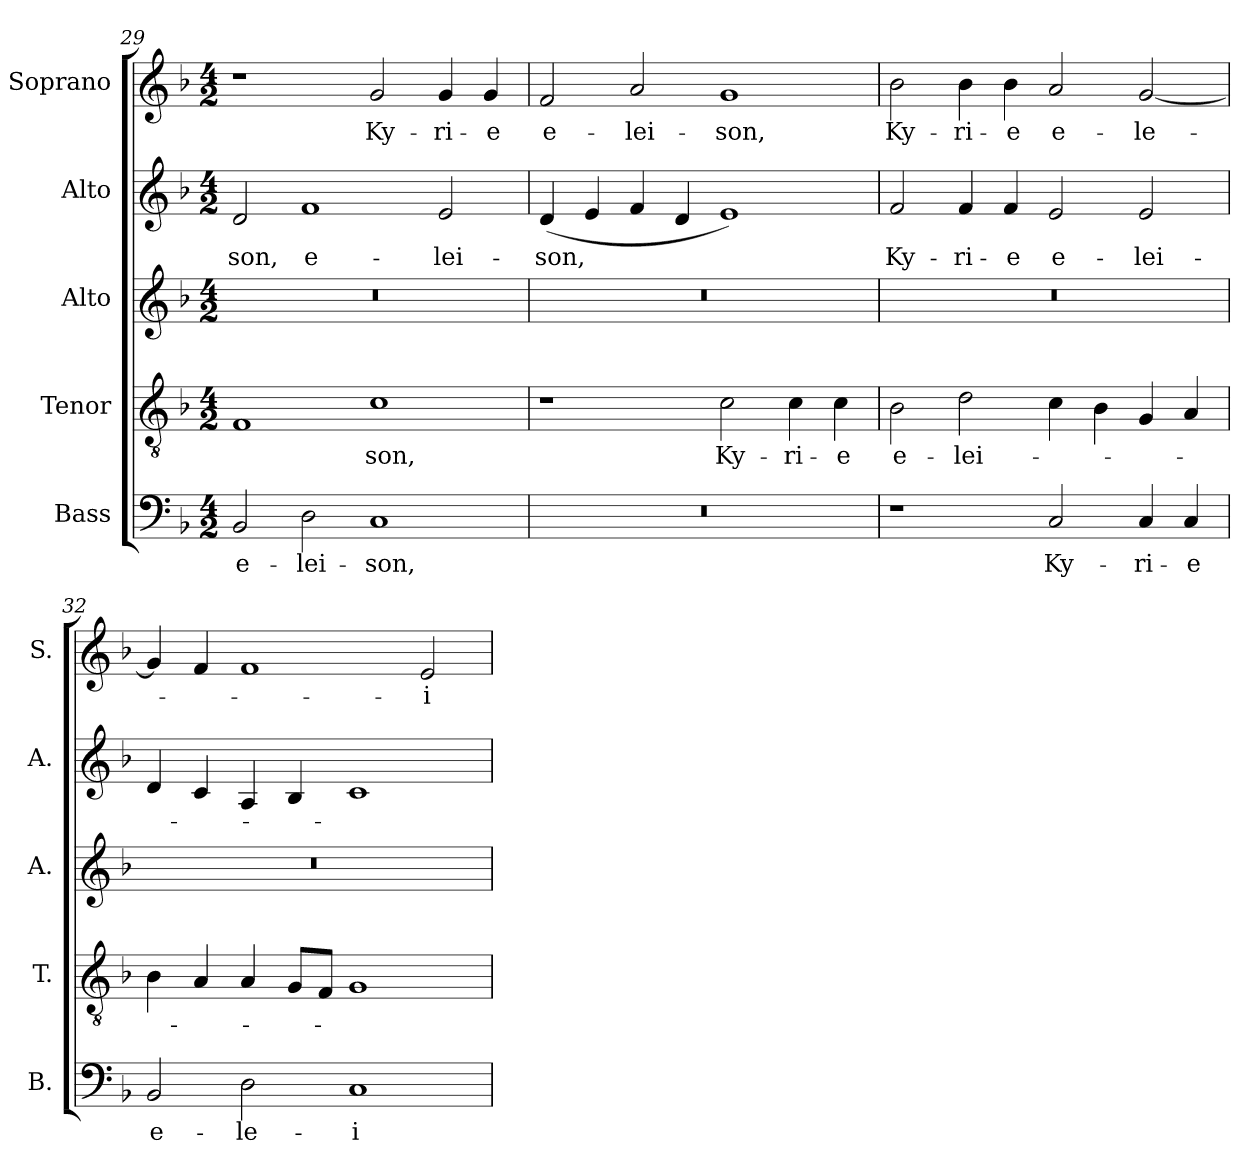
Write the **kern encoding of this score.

**kern	**text	**kern	**text	**kern	**kern	**text	**kern	**text
*part5	*part5	*part4	*part4	*part3	*part2	*part2	*part1	*part1
*staff5	*staff5	*staff4	*staff4	*staff3	*staff2	*staff2	*staff1	*staff1
*I"Bass	*	*I"Tenor	*	*I"Alto	*I"Alto	*	*I"Soprano	*
*I'B.	*	*I'T.	*	*I'A.	*I'A.	*	*I'S.	*
*clefF4	*	*clefGv2	*	*clefG2	*clefG2	*	*clefG2	*
*	*	*ITrd7c12	*	*	*	*	*	*
*k[b-]	*	*k[b-]	*	*k[b-]	*k[b-]	*	*k[b-]	*
*F:	*	*F:	*	*F:	*F:	*	*F:	*
*M4/2	*	*M4/2	*	*M4/2	*M4/2	*	*M4/2	*
=29	=29	=29	=29	=29	=29	=29	=29	=29
!	!LO:LY:b:color=#000000	!	!	!LO:N:vis=1	!	!	!	!
!	!	!	!	!	!	!LO:LY:b:color=#000000	!	!
2BB-i/	e-	1FFi	.	0r	2di/	-son,	1r	.
!	!LO:LY:b:color=#000000	!	!	!	!	!	!	!
!	!	!	!	!	!	!LO:LY:b:color=#000000	!	!
2Di\	-lei-	.	.	.	1fi	e-	.	.
!	!LO:LY:b:color=#000000	!	!	!	!	!	!	!
!	!	!	!LO:LY:b:color=#000000	!	!	!	!	!
!	!	!	!	!	!	!	!	!LO:LY:b:color=#000000
1Ci	-son,	1Ci	-son,	.	.	.	2gi/	Ky-
!	!	!	!	!	!	!LO:LY:b:color=#000000	!	!
!	!	!	!	!	!	!	!	!LO:LY:b:color=#000000
.	.	.	.	.	2ei/	-lei-	4gi/	-ri-
!	!	!	!	!	!	!	!	!LO:LY:b:color=#000000
.	.	.	.	.	.	.	4gi/	-e
=30	=30	=30	=30	=30	=30	=30	=30	=30
!LO:N:vis=1	!	!	!	!LO:N:vis=1	!	!	!	!
!	!	!	!	!	!	!LO:LY:b:color=#000000	!	!
!	!	!	!	!	!	!	!	!LO:LY:b:color=#000000
0r	.	1r	.	0r	(4di/	-son,	2fi/	e-
.	.	.	.	.	4ei/	.	.	.
!	!	!	!	!	!	!	!	!LO:LY:b:color=#000000
.	.	.	.	.	4fi/	.	2ai/	-lei-
.	.	.	.	.	4di/	.	.	.
!	!	!	!LO:LY:b:color=#000000	!	!	!	!	!
!	!	!	!	!	!	!	!	!LO:LY:b:color=#000000
.	.	2Ci\	Ky-	.	1ei)	.	1gi	-son,
!	!	!	!LO:LY:b:color=#000000	!	!	!	!	!
.	.	4Ci\	-ri-	.	.	.	.	.
!	!	!	!LO:LY:b:color=#000000	!	!	!	!	!
.	.	4Ci\	-e	.	.	.	.	.
=31	=31	=31	=31	=31	=31	=31	=31	=31
!	!	!	!LO:LY:b:color=#000000	!LO:N:vis=1	!	!	!	!
!	!	!	!	!	!	!LO:LY:b:color=#000000	!	!
!	!	!	!	!	!	!	!	!LO:LY:b:color=#000000
1r	.	2BB-i\	e-	0r	2fi/	Ky-	2b-i\	Ky-
!	!	!	!LO:LY:b:color=#000000	!	!	!	!	!
!	!	!	!	!	!	!LO:LY:b:color=#000000	!	!
!	!	!	!	!	!	!	!	!LO:LY:b:color=#000000
.	.	2Di\	-lei-	.	4fi/	-ri-	4b-i\	-ri-
!	!	!	!	!	!	!LO:LY:b:color=#000000	!	!
!	!	!	!	!	!	!	!	!LO:LY:b:color=#000000
.	.	.	.	.	4fi/	-e	4b-i\	-e
!	!LO:LY:b:color=#000000	!	!	!	!	!	!	!
!	!	!	!	!	!	!LO:LY:b:color=#000000	!	!
!	!	!	!	!	!	!	!	!LO:LY:b:color=#000000
2Ci/	Ky-	4Ci\	.	.	2ei/	e-	2ai/	e-
.	.	4BB-i\	.	.	.	.	.	.
!	!LO:LY:b:color=#000000	!	!	!	!	!	!	!
!	!	!	!	!	!	!LO:LY:b:color=#000000	!	!
!	!	!	!	!	!	!	!	!LO:LY:b:color=#000000
4Ci/	-ri-	4GGi/	.	.	2ei/	-lei-	[2gi/	-le-
!	!LO:LY:b:color=#000000	!	!	!	!	!	!	!
4Ci/	-e	4AAi/	.	.	.	.	.	.
=32	=32	=32	=32	=32	=32	=32	=32	=32
!	!LO:LY:b:color=#000000	!	!	!LO:N:vis=1	!	!	!	!
2BB-i/	e-	4BB-i\	.	0r	4di/	.	4gi/]	.
.	.	4AAi/	.	.	4ci/	.	4fi/	.
!	!LO:LY:b:color=#000000	!	!	!	!	!	!	!
2Di\	-le-	4AAi/	.	.	4Ai/	.	1fi	.
.	.	8GGi/L	.	.	4B-i/	.	.	.
.	.	8FFi/J	.	.	.	.	.	.
!	!LO:LY:b:color=#000000	!	!	!	!	!	!	!
1Ci	-i-	1GGi	.	.	1ci	.	.	.
!	!	!	!	!	!	!	!	!LO:LY:b:color=#000000
.	.	.	.	.	.	.	2ei/	-i-
=	=	=	=	=	=	=	=	=
*-	*-	*-	*-	*-	*-	*-	*-	*-
